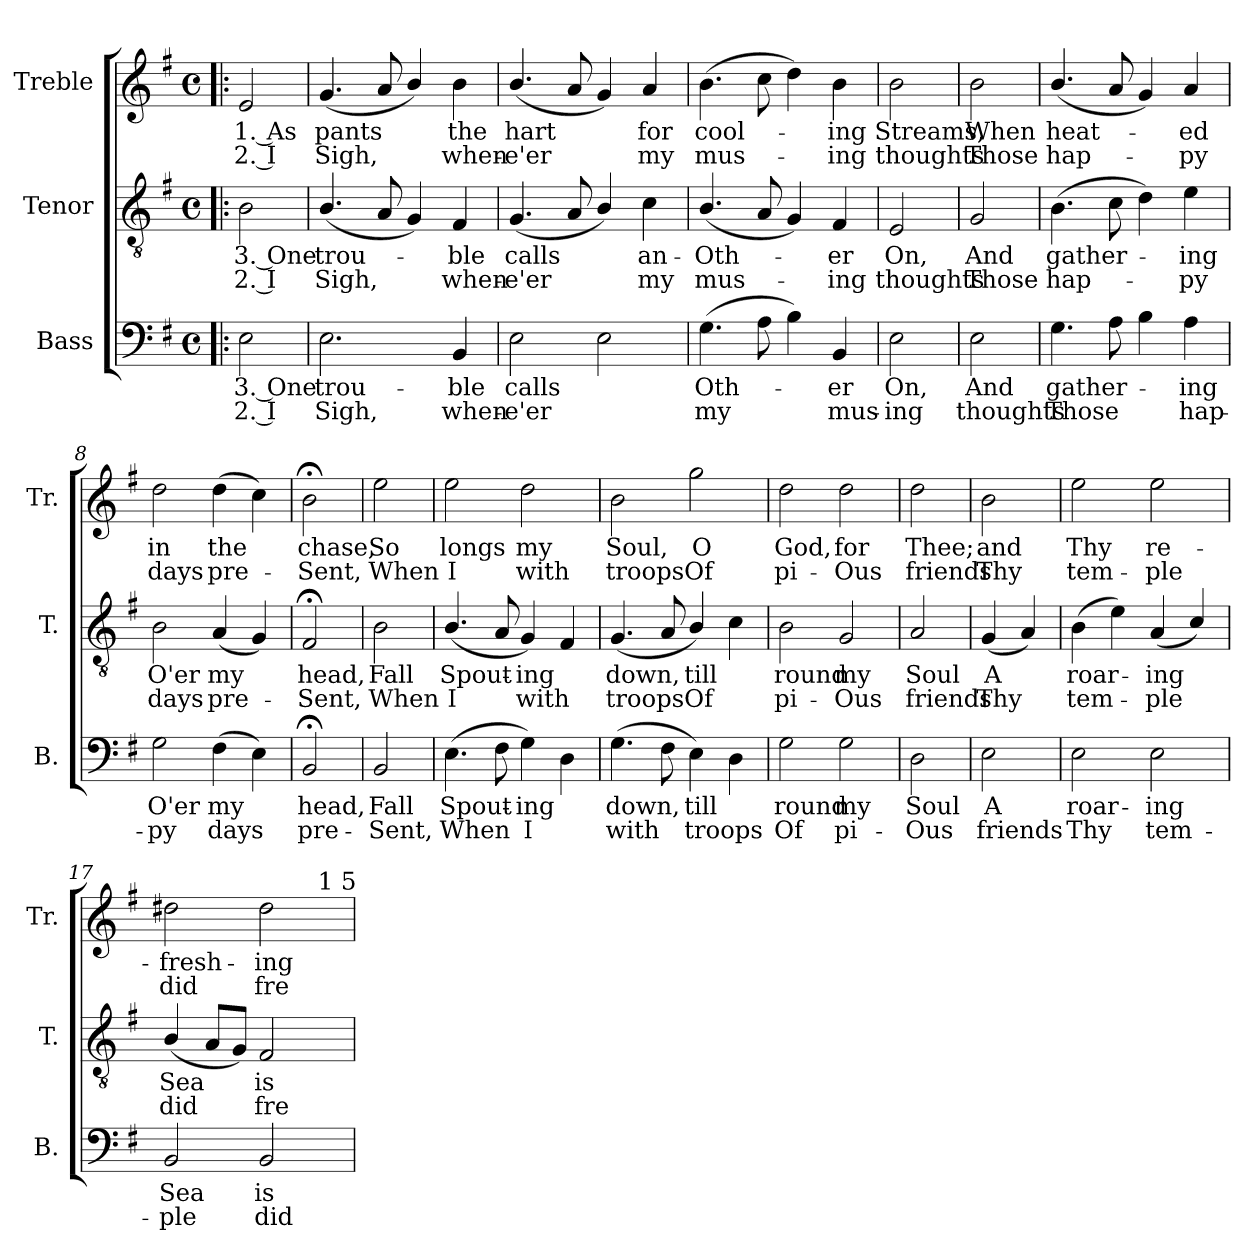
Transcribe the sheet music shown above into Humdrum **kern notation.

**kern	**text	**text	**kern	**text	**text	**kern	**text	**text
*part3	*part3	*part3	*part2	*part2	*part2	*part1	*part1	*part1
*staff3	*staff3	*staff3	*staff2	*staff2	*staff2	*staff1	*staff1	*staff1
*I"Bass	*	*	*I"Tenor	*	*	*I"Treble	*	*
*I'B.	*	*	*I'T.	*	*	*I'Tr.	*	*
*clefF4	*	*	*clefGv2	*	*	*clefG2	*	*
*k[f#]	*	*	*k[f#]	*	*	*k[f#]	*	*
*G:	*	*	*G:	*	*	*G:	*	*
*M4/4	*	*	*M4/4	*	*	*M4/4	*	*
*met(c)	*	*	*met(c)	*	*	*met(c)	*	*
=1!|:	=1!|:	=1!|:	=1!|:	=1!|:	=1!|:	=1!|:	=1!|:	=1!|:
!LO:N:head=open	!LO:LY:a:rj	!LO:LY:a:rj	!LO:N:head=open	!LO:LY:b:rj	!LO:LY:b:rj	!LO:N:head=open	!LO:LY:b:rj	!LO:LY:b:rj
2E\	3. One	2. I	2B\	3. One	2. I	2e/	1. As	2. I
=2	=2	=2	=2	=2	=2	=2	=2	=2
!LO:N:head=open	!LO:LY:a	!LO:LY:a	!LO:N:head=solid	!LO:LY:b	!LO:LY:b	!LO:N:head=solid	!LO:LY:b	!LO:LY:b
2.E>\	trou-	Sigh,	(<4.B/	trou-	Sigh,	(<4.g/	pants	Sigh,
.	.	.	8A/	.	.	8a/	.	.
!	!	!	!LO:N:head=solid	!	!	!LO:N:head=solid	!	!
.	.	.	4G/)	.	.	4b/)	.	.
!LO:N:head=solid	!LO:LY:a	!LO:LY:a	!LO:N:head=solid	!LO:LY:b	!LO:LY:b	!LO:N:head=solid	!LO:LY:b	!LO:LY:b
4BB/	-ble	when-	4F#/	-ble	when-	4b\	the	when-
=3	=3	=3	=3	=3	=3	=3	=3	=3
!LO:N:head=open	!LO:LY:a	!LO:LY:a	!LO:N:head=solid	!LO:LY:b	!LO:LY:b	!LO:N:head=solid	!LO:LY:b	!LO:LY:b
2E\	calls	-e'er	(<4.G/	calls	-e'er	(<4.b/	hart	-e'er
.	.	.	8A/	.	.	8a/	.	.
!LO:N:head=open	!	!	!LO:N:head=solid	!	!	!LO:N:head=solid	!	!
2E\	.	.	4B/)	.	.	4g/)	.	.
!	!	!	!LO:N:head=solid	!LO:LY:b	!LO:LY:b	!	!LO:LY:b	!LO:LY:b
.	.	.	4c\	an-	my	4a/	for	my
=4	=4	=4	=4	=4	=4	=4	=4	=4
!LO:N:head=solid	!LO:LY:a	!LO:LY:a	!LO:N:head=solid	!LO:LY:b	!LO:LY:b	!LO:N:head=solid	!LO:LY:b	!LO:LY:b
(>4.G\	Oth-	my	(<4.B/	-Oth-	mus-	(>4.b\	cool-	mus-
!	!	!	!	!	!	!LO:N:head=solid	!	!
8A\	.	.	8A/	.	.	8cc\	.	.
!LO:N:head=solid	!	!	!LO:N:head=solid	!	!	!	!	!
4B\)	.	.	4G/)	.	.	4dd\)	.	.
!LO:N:head=solid	!LO:LY:a	!LO:LY:a	!LO:N:head=solid	!LO:LY:b	!LO:LY:b	!LO:N:head=solid	!LO:LY:b	!LO:LY:b
4BB/	-er	mus-	4F#/	-er	-ing	4b\	-ing	-ing
=5	=5	=5	=5	=5	=5	=5	=5	=5
!LO:N:head=open	!LO:LY:a	!LO:LY:a	!LO:N:head=open	!LO:LY:b	!LO:LY:b	!LO:N:head=open	!LO:LY:b	!LO:LY:b
2E\	On,	-ing	2E/	On,	thoughts	2b\	Streams,	thoughts
=6	=6	=6	=6	=6	=6	=6	=6	=6
!LO:N:head=open	!LO:LY:a	!LO:LY:a	!	!LO:LY:b	!LO:LY:b	!LO:N:head=open	!LO:LY:b	!LO:LY:b
2E\	And	thoughts	2G/	And	Those	2b\	When	Those
=7	=7	=7	=7	=7	=7	=7	=7	=7
!LO:N:head=solid	!LO:LY:a	!LO:LY:a	!LO:N:head=solid	!LO:LY:b	!LO:LY:b	!LO:N:head=solid	!LO:LY:b	!LO:LY:b
4.G\	gather-	Those	(>4.B\	gather-	hap-	(<4.b/	heat-	hap-
!	!	!	!LO:N:head=solid	!	!	!	!	!
8A\	.	.	8c\	.	.	8a/	.	.
!LO:N:head=solid	!	!	!	!	!	!LO:N:head=solid	!	!
4B\	.	.	4d\)	.	.	4g/)	.	.
!	!LO:LY:a	!LO:LY:a	!LO:N:head=solid	!LO:LY:b	!LO:LY:b	!	!LO:LY:b	!LO:LY:b
4A\	-ing	hap-	4e\	-ing	-py	4a/	-ed	-py
=8	=8	=8	=8	=8	=8	=8	=8	=8
!	!LO:LY:a	!LO:LY:a	!LO:N:head=open	!LO:LY:b	!LO:LY:b	!	!LO:LY:b	!LO:LY:b
2G\	O'er	-py	2B\	O'er	days	2dd\	in	days
!LO:N:head=solid	!LO:LY:a	!LO:LY:a	!	!LO:LY:b	!LO:LY:b	!	!LO:LY:b	!LO:LY:b
(>4F#\	my	days	(<4A/	my	pre-	(>4dd\	the	pre-
!LO:N:head=solid	!	!	!LO:N:head=solid	!	!	!LO:N:head=solid	!	!
4E\)	.	.	4G/)	.	.	4cc\)	.	.
=9	=9	=9	=9	=9	=9	=9	=9	=9
!LO:N:head=open	!LO:LY:a	!LO:LY:a	!LO:N:head=open	!LO:LY:b	!LO:LY:b	!LO:N:head=open	!LO:LY:b	!LO:LY:b
2BB;/	head,	pre-	2F#;/	head,	-Sent,	2b;<\	chase,	-Sent,
=10	=10	=10	=10	=10	=10	=10	=10	=10
!LO:N:head=open	!LO:LY:a	!LO:LY:a	!LO:N:head=open	!LO:LY:b	!LO:LY:b	!LO:N:head=open	!LO:LY:b	!LO:LY:b
2BB/	Fall	-Sent,	2B\	Fall	When	2ee\	So	When
!!LO:LB:g=z
=11	=11	=11	=11	=11	=11	=11	=11	=11
!LO:N:head=solid	!LO:LY:a	!LO:LY:a	!LO:N:head=solid	!LO:LY:b	!LO:LY:b	!LO:N:head=open	!LO:LY:b	!LO:LY:b
(>4.E\	Spout-	When	(<4.B/	Spout-	I	2ee\	longs	I
!LO:N:head=solid	!	!	!	!	!	!	!	!
8F#\	.	.	8A/	.	.	.	.	.
!LO:N:head=solid	!LO:LY:a	!LO:LY:a	!LO:N:head=solid	!LO:LY:b	!LO:LY:b	!	!LO:LY:b	!LO:LY:b
4G\)	-ing	I	4G/)	-ing	with	2dd\	my	with
!	!	!	!LO:N:head=solid	!	!	!	!	!
4D\	.	.	4F#/	.	.	.	.	.
=12	=12	=12	=12	=12	=12	=12	=12	=12
!LO:N:head=solid	!LO:LY:a	!LO:LY:a	!LO:N:head=solid	!LO:LY:b	!LO:LY:b	!LO:N:head=open	!LO:LY:b	!LO:LY:b
(>4.G\	down,	with	(<4.G/	down,	troops	2b\	Soul,	troops
!LO:N:head=solid	!	!	!	!	!	!	!	!
8F#\	.	.	8A/	.	.	.	.	.
!LO:N:head=solid	!LO:LY:a	!LO:LY:a	!LO:N:head=solid	!LO:LY:b	!LO:LY:b	!	!LO:LY:b	!LO:LY:b
4E\)	till	troops	4B/)	till	Of	2gg\	O	Of
!	!	!	!LO:N:head=solid	!	!	!	!	!
4D\	.	.	4c\	.	.	.	.	.
=13	=13	=13	=13	=13	=13	=13	=13	=13
!	!LO:LY:a	!LO:LY:a	!LO:N:head=open	!LO:LY:b	!LO:LY:b	!	!LO:LY:b	!LO:LY:b
2G\	round	Of	2B\	round	pi-	2dd\	God,	pi-
!	!LO:LY:a	!LO:LY:a	!	!LO:LY:b	!LO:LY:b	!	!LO:LY:b	!LO:LY:b
2G\	my	pi-	2G/	my	-Ous	2dd\	for	-Ous
=14	=14	=14	=14	=14	=14	=14	=14	=14
!	!LO:LY:a	!LO:LY:a	!	!LO:LY:b	!LO:LY:b	!	!LO:LY:b	!LO:LY:b
2D\	Soul	-Ous	2A/	Soul	friends	2dd\	Thee;	friends
=15	=15	=15	=15	=15	=15	=15	=15	=15
!LO:N:head=open	!LO:LY:a	!LO:LY:a	!LO:N:head=solid	!LO:LY:b	!LO:LY:b	!LO:N:head=open	!LO:LY:b	!LO:LY:b
2E\	A	friends	(<4G/	A	Thy	2b\	and	Thy
.	.	.	4A/)	.	.	.	.	.
=16	=16	=16	=16	=16	=16	=16	=16	=16
!LO:N:head=open	!LO:LY:a	!LO:LY:a	!LO:N:head=solid	!LO:LY:b	!LO:LY:b	!LO:N:head=open	!LO:LY:b	!LO:LY:b
2E\	roar-	Thy	(>4B\	roar-	tem-	2ee\	Thy	tem-
!	!	!	!LO:N:head=solid	!	!	!	!	!
.	.	.	4e\)	.	.	.	.	.
!LO:N:head=open	!LO:LY:a	!LO:LY:a	!	!LO:LY:b	!LO:LY:b	!LO:N:head=open	!LO:LY:b	!LO:LY:b
2E\	-ing	tem-	(<4A/	-ing	-ple	2ee\	re-	-ple
!	!	!	!LO:N:head=solid	!	!	!	!	!
.	.	.	4c/)	.	.	.	.	.
=17	=17	=17	=17	=17	=17	=17	=17	=17
!LO:N:head=open	!LO:LY:a	!LO:LY:a	!LO:N:head=solid	!LO:LY:b	!LO:LY:b	!	!LO:LY:b	!LO:LY:b
*	*	*	*	*	*	*^	*	*
2BB/	Sea	-ple	(<4B/	Sea	did	2dd#X\	2...ryy	-fresh-	did
.	.	.	8A/L	.	.	.	.	.	.
!	!	!	!LO:N:head=solid	!	!	!	!	!	!
.	.	.	8G/J)	.	.	.	.	.	.
!LO:N:head=open	!LO:LY:a	!LO:LY:a	!LO:N:head=open	!LO:LY:b	!LO:LY:b	!	!	!LO:LY:b	!LO:LY:b
2BB/	is	did	2F#/	is	fre-	2dd#\	.	-ing	fre-
!	!	!	!	!	!	!	!LO:TX:a:t=1 5	!	!
.	.	.	.	.	.	.	16ryy	.	.
*	*	*	*	*	*	*v	*v	*	*
=	=	=	=	=	=	=	=	=
*-	*-	*-	*-	*-	*-	*-	*-	*-
